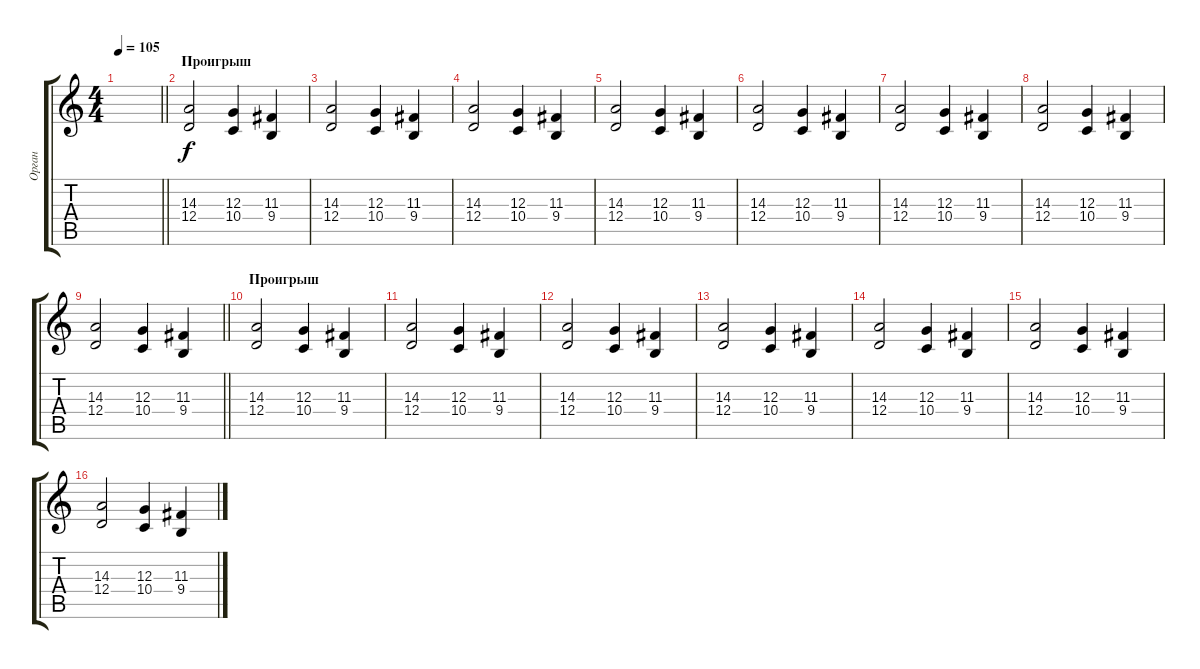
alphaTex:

\track ("Орган" "Орган") {instrument reedorgan}
\staff {score tabs}
\tuning (E4 B3 G3 D3 A2 E2) {hide}
\ts (4 4)
\tempo 105
\clef g2
\barLineRight lightlight
\ks c
|
\section ("" "Проигрыш")
(14.3 12.4).2 (12.3 10.4).4 (11.3 9.4).4 |
(14.3 12.4).2 (12.3 10.4).4 (11.3 9.4).4 |
(14.3 12.4).2 (12.3 10.4).4 (11.3 9.4).4 |
(14.3 12.4).2 (12.3 10.4).4 (11.3 9.4).4 |
(14.3 12.4).2 (12.3 10.4).4 (11.3 9.4).4 |
(14.3 12.4).2 (12.3 10.4).4 (11.3 9.4).4 |
(14.3 12.4).2 (12.3 10.4).4 (11.3 9.4).4 |
\barLineRight lightlight
(14.3 12.4).2 (12.3 10.4).4 (11.3 9.4).4 |
\section ("" "Проигрыш")
(14.3 12.4).2 (12.3 10.4).4 (11.3 9.4).4 |
(14.3 12.4).2 (12.3 10.4).4 (11.3 9.4).4 |
(14.3 12.4).2 (12.3 10.4).4 (11.3 9.4).4 |
(14.3 12.4).2 (12.3 10.4).4 (11.3 9.4).4 |
(14.3 12.4).2 (12.3 10.4).4 (11.3 9.4).4 |
(14.3 12.4).2 (12.3 10.4).4 (11.3 9.4).4 |
(14.3 12.4).2 (12.3 10.4).4 (11.3 9.4).4
